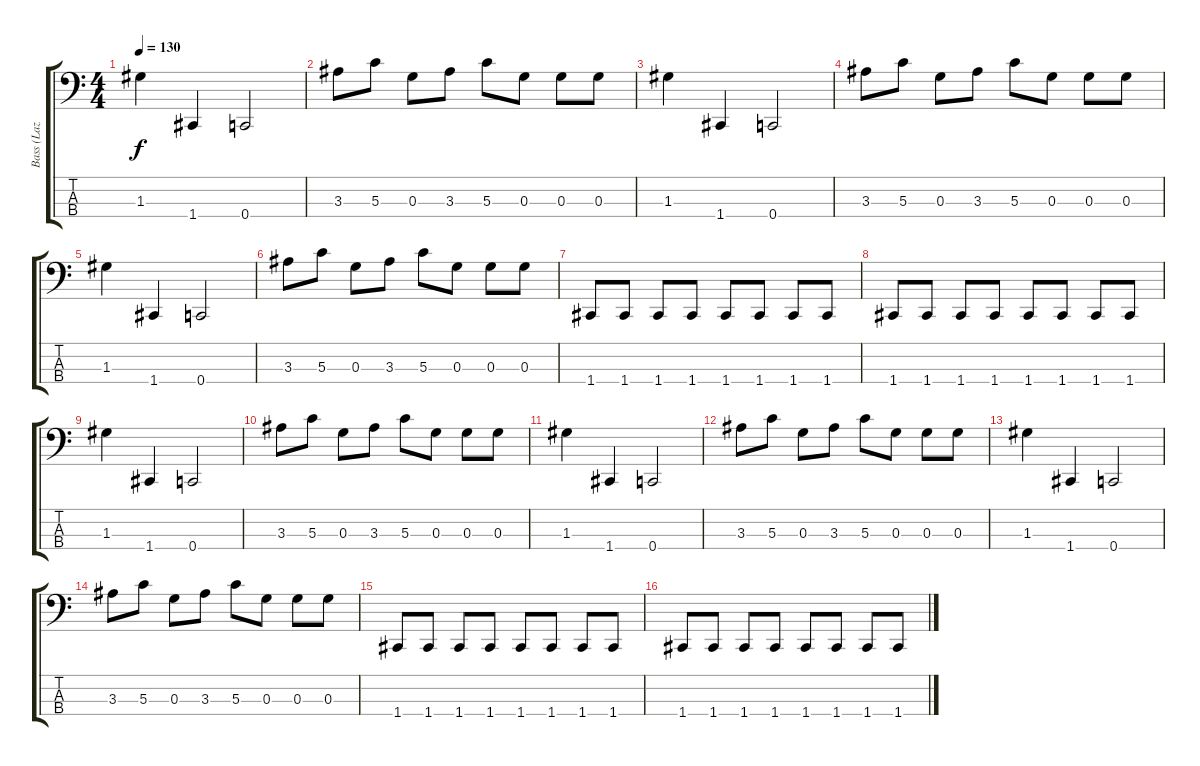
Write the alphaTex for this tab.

\track ("Bass (Laz Piña)" "Bass (Laz ") {instrument electricbasspick}
\staff {score tabs}
\tuning (F2 C2 G2 C1) {hide}
\ts (4 4)
\tempo 130
\clef f4
\ks c
1.3.4{dy f} 1.4.4 0.4.2 |
3.3.8 5.3.8 0.3.8 3.3.8 5.3.8 0.3.8 0.3.8 0.3.8 |
1.3.4 1.4.4 0.4.2 |
3.3.8 5.3.8 0.3.8 3.3.8 5.3.8 0.3.8 0.3.8 0.3.8 |
1.3.4 1.4.4 0.4.2 |
3.3.8 5.3.8 0.3.8 3.3.8 5.3.8 0.3.8 0.3.8 0.3.8 |
1.4.8 1.4.8 1.4.8 1.4.8 1.4.8 1.4.8 1.4.8 1.4.8 |
1.4.8 1.4.8 1.4.8 1.4.8 1.4.8 1.4.8 1.4.8 1.4.8 |
1.3.4 1.4.4 0.4.2 |
3.3.8 5.3.8 0.3.8 3.3.8 5.3.8 0.3.8 0.3.8 0.3.8 |
1.3.4 1.4.4 0.4.2 |
3.3.8 5.3.8 0.3.8 3.3.8 5.3.8 0.3.8 0.3.8 0.3.8 |
1.3.4 1.4.4 0.4.2 |
3.3.8 5.3.8 0.3.8 3.3.8 5.3.8 0.3.8 0.3.8 0.3.8 |
1.4.8 1.4.8 1.4.8 1.4.8 1.4.8 1.4.8 1.4.8 1.4.8 |
1.4.8 1.4.8 1.4.8 1.4.8 1.4.8 1.4.8 1.4.8 1.4.8
